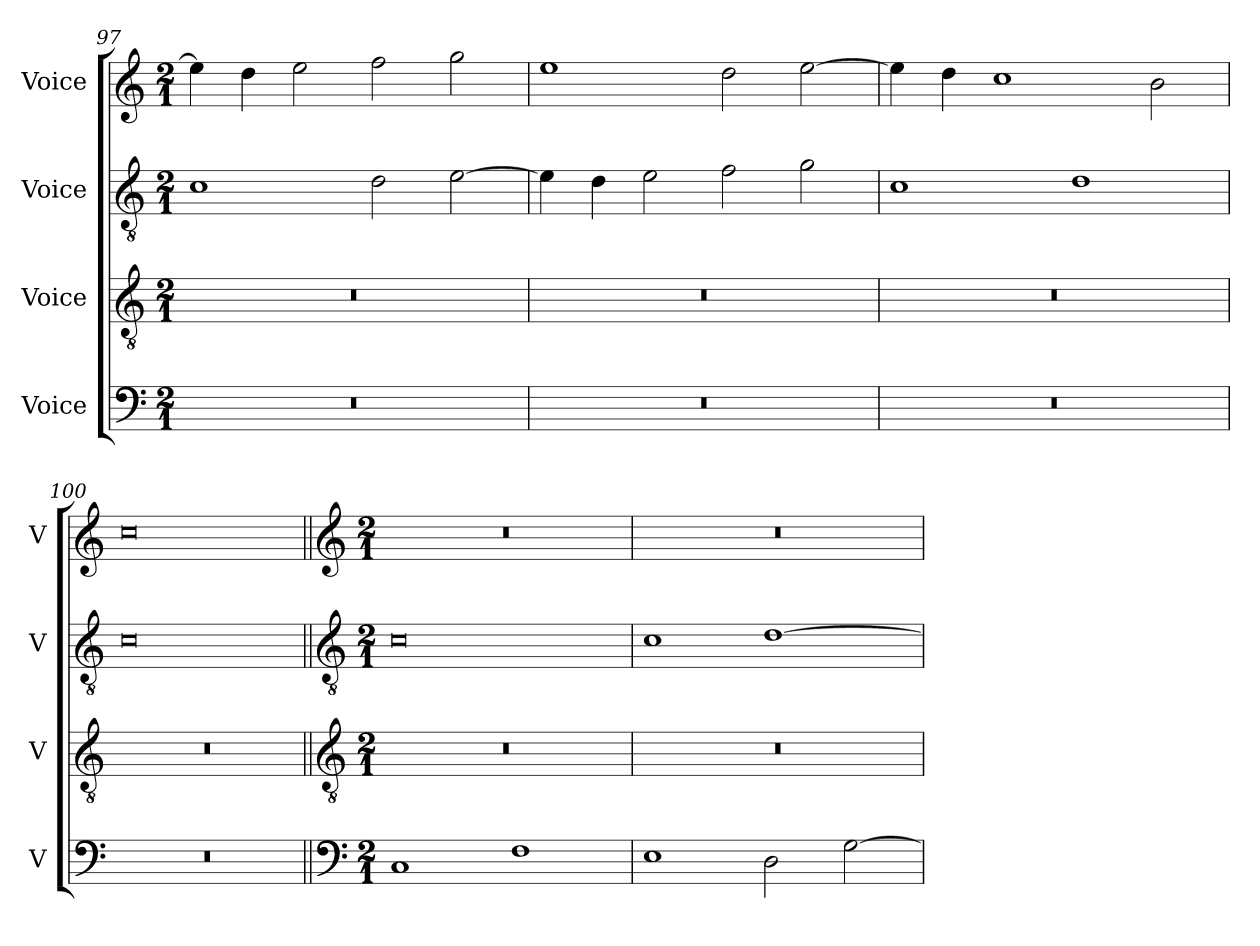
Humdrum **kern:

**kern	**kern	**kern	**kern
*part4	*part3	*part2	*part1
*staff4	*staff3	*staff2	*staff1
*I"Voice	*I"Voice	*I"Voice	*I"Voice
*I'V	*I'V	*I'V	*I'V
*clefF4	*clefGv2	*clefGv2	*clefG2
*k[]	*k[]	*k[]	*k[]
*M2/1	*M2/1	*M2/1	*M2/1
=97	=97	=97	=97
0r	0r	1c	4ee\]
.	.	.	4dd\
.	.	.	2ee\
.	.	2d\	2ff\
.	.	[2e\	2gg\
=98	=98	=98	=98
0r	0r	4e\]	1ee
.	.	4d\	.
.	.	2e\	.
.	.	2f\	2dd\
.	.	2g\	[2ee\
=99	=99	=99	=99
0r	0r	1c	4ee\]
.	.	.	4dd\
.	.	.	1cc
.	.	1d	.
.	.	.	2b\
!!LO:PB:g=z
=100	=100	=100	=100
0r	0r	0c	0cc
=101||	=101||	=101||	=101||
*clefF4	*clefGv2	*clefGv2	*clefG2
*M2/1	*M2/1	*M2/1	*M2/1
1C	0r	0c	0r
1F	.	.	.
=102	=102	=102	=102
1E	0r	1c	0r
2D\	.	[1d	.
[2G\	.	.	.
=	=	=	=
*-	*-	*-	*-
